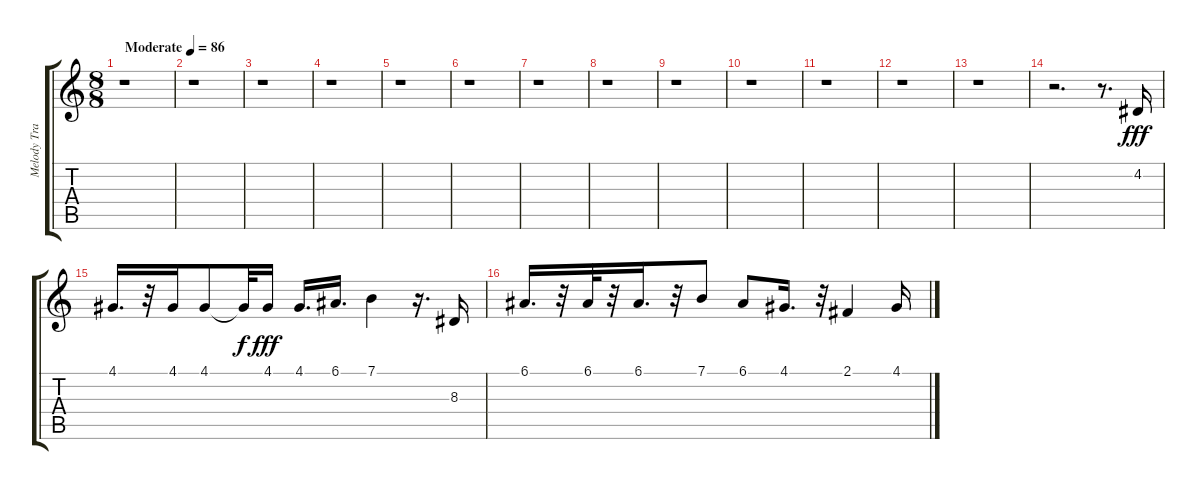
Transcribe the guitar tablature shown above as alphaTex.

\track ("Melody Track" "Melody Tra") {instrument synthstrings1}
\staff {score tabs}
\tuning (E4 B3 G3 D3 A2 E2) {hide}
\ts (8 8)
\tempo (86 "Moderate")
\clef g2
\ks c
r.1{dy fff instrument synthstrings1} |
r.1 |
r.1 |
r.1 |
r.1 |
r.1 |
r.1 |
r.1 |
r.1 |
r.1 |
r.1 |
r.1 |
r.1 |
r.2{d} r.8{d} 4.2.16 |
4.1.16{d} r.32 4.1.16 4.1.8 4.1{t}.32{dy f} 4.1.16{dy fff} 4.1.16{d} 6.1.16{d} 7.1.4 r.16{d} 8.3.16 |
6.1.16{d} r.32 6.1.32 r.32 6.1.16{d} r.32 7.1.8 6.1.8 4.1.16{d} r.32 2.1.4 4.1.16
